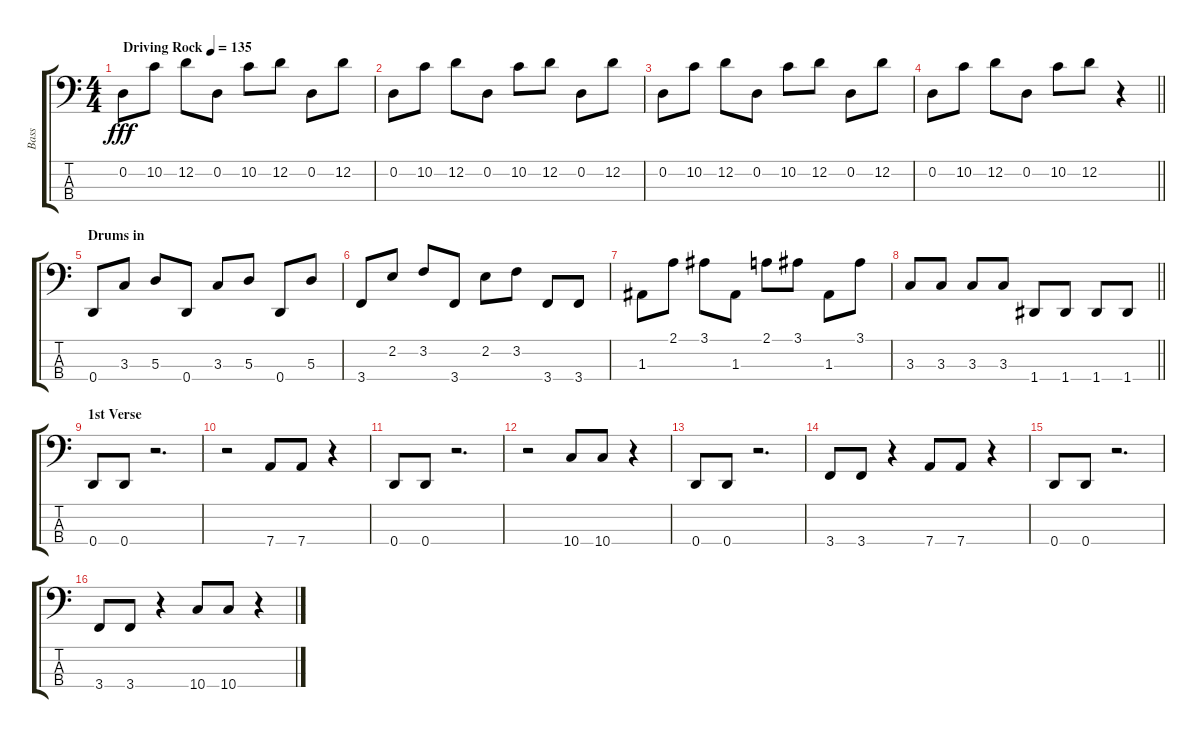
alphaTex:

\track ("Bass" "Bass") {instrument electricbassfinger}
\staff {score tabs}
\tuning (G2 D2 A1 D1) {hide}
\ts (4 4)
\tempo (135 "Driving Rock")
\clef f4
\ks c
0.2.8{dy fff instrument electricbassfinger} 10.2.8 12.2.8 0.2.8 10.2.8 12.2.8 0.2.8 12.2.8 |
0.2.8 10.2.8 12.2.8 0.2.8 10.2.8 12.2.8 0.2.8 12.2.8 |
0.2.8 10.2.8 12.2.8 0.2.8 10.2.8 12.2.8 0.2.8 12.2.8 |
\barLineRight lightlight
0.2.8 10.2.8 12.2.8 0.2.8 10.2.8 12.2.8 r.4 |
\section ("" "Drums in")
0.4.8 3.3.8 5.3.8 0.4.8 3.3.8 5.3.8 0.4.8 5.3.8 |
3.4.8 2.2.8 3.2.8 3.4.8 2.2.8 3.2.8 3.4.8 3.4.8 |
1.3.8 2.1.8 3.1.8 1.3.8 2.1.8 3.1.8 1.3.8 3.1.8 |
\barLineRight lightlight
3.3.8 3.3.8 3.3.8 3.3.8 1.4.8 1.4.8 1.4.8 1.4.8 |
\section ("" "1st Verse")
0.4.8 0.4.8 r.2{d} |
r.2 7.4.8 7.4.8 r.4 |
0.4.8 0.4.8 r.2{d} |
r.2 10.4.8 10.4.8 r.4 |
0.4.8 0.4.8 r.2{d} |
3.4.8 3.4.8 r.4 7.4.8 7.4.8 r.4 |
0.4.8 0.4.8 r.2{d} |
3.4.8 3.4.8 r.4 10.4.8 10.4.8 r.4
